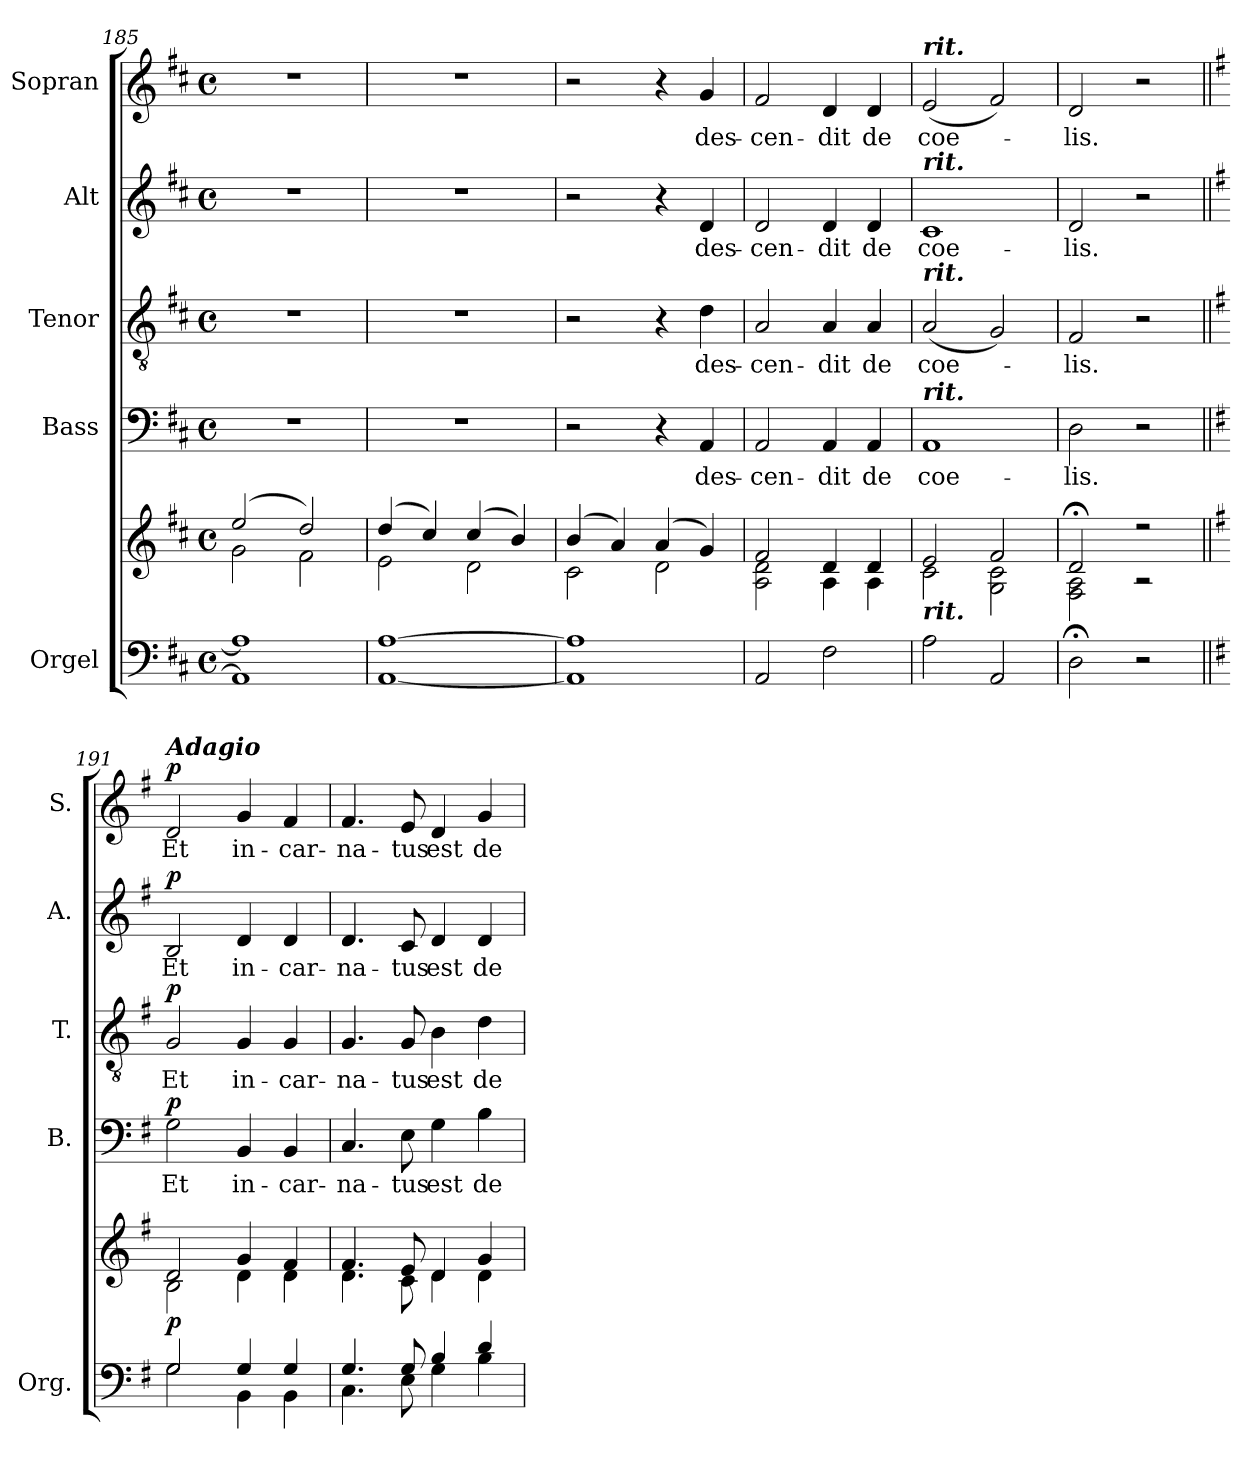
**kern	**kern	**dynam	**kern	**text	**dynam	**kern	**text	**dynam	**kern	**text	**dynam	**kern	**text	**dynam
*part5	*part5	*part5	*part4	*part4	*part4	*part3	*part3	*part3	*part2	*part2	*part2	*part1	*part1	*part1
*staff6	*staff5	*staff5/6	*staff4	*staff4	*staff4	*staff3	*staff3	*staff3	*staff2	*staff2	*staff2	*staff1	*staff1	*staff1
*I"Orgel	*	*	*I"Bass	*	*	*I"Tenor	*	*	*I"Alt	*	*	*I"Sopran	*	*
*I'Org.	*	*	*I'B.	*	*	*I'T.	*	*	*I'A.	*	*	*I'S.	*	*
*clefF4	*clefG2	*	*clefF4	*	*	*clefGv2	*	*	*clefG2	*	*	*clefG2	*	*
*k[f#c#]	*k[f#c#]	*	*k[f#c#]	*	*	*k[f#c#]	*	*	*k[f#c#]	*	*	*k[f#c#]	*	*
*D:	*D:	*	*D:	*	*	*D:	*	*	*D:	*	*	*D:	*	*
*M4/4	*M4/4	*	*M4/4	*	*	*M4/4	*	*	*M4/4	*	*	*M4/4	*	*
*met(c)	*met(c)	*	*met(c)	*	*	*met(c)	*	*	*met(c)	*	*	*met(c)	*	*
=185	=185	=185	=185	=185	=185	=185	=185	=185	=185	=185	=185	=185	=185	=185
*^	*^	*	*	*	*	*	*	*	*	*	*	*	*	*
1A]	1AA]	(2ee/	2g\	.	1r	.	.	1r	.	.	1r	.	.	1r	.	.
.	.	2dd/)	2f#\	.	.	.	.	.	.	.	.	.	.	.	.	.
=186	=186	=186	=186	=186	=186	=186	=186	=186	=186	=186	=186	=186	=186	=186	=186	=186
[>1A	[<1AA	(4dd/	2e\	.	1r	.	.	1r	.	.	1r	.	.	1r	.	.
.	.	4cc#/)	.	.	.	.	.	.	.	.	.	.	.	.	.	.
.	.	(4cc#/	2d\	.	.	.	.	.	.	.	.	.	.	.	.	.
.	.	4b/)	.	.	.	.	.	.	.	.	.	.	.	.	.	.
=187	=187	=187	=187	=187	=187	=187	=187	=187	=187	=187	=187	=187	=187	=187	=187	=187
1A]	1AA]	(4b/	2c#\	.	2r	.	.	2r	.	.	2r	.	.	2r	.	.
.	.	4a/)	.	.	.	.	.	.	.	.	.	.	.	.	.	.
.	.	(4a/	2d\	.	4r	.	.	4r	.	.	4r	.	.	4r	.	.
!	!	!	!	!	!	!LO:LY:b	!	!	!LO:LY:b	!	!	!LO:LY:b	!	!	!LO:LY:b	!
.	.	4g/)	.	.	4AA/	des-	.	4d\	des-	.	4d/	des-	.	4g/	des-	.
*v	*v	*	*	*	*	*	*	*	*	*	*	*	*	*	*	*
=188	=188	=188	=188	=188	=188	=188	=188	=188	=188	=188	=188	=188	=188	=188	=188
!	!	!	!	!	!LO:LY:b	!	!	!LO:LY:b	!	!	!LO:LY:b	!	!	!LO:LY:b	!
2AA/	2f#/	2A\ 2d\	.	2AA/	-cen-	.	2A/	-cen-	.	2d/	-cen-	.	2f#/	-cen-	.
!	!	!	!	!	!LO:LY:b	!	!	!LO:LY:b	!	!	!LO:LY:b	!	!	!LO:LY:b	!
2F#\	4d/	4A\	.	4AA/	-dit	.	4A/	-dit	.	4d/	-dit	.	4d/	-dit	.
!	!	!	!	!	!LO:LY:b	!	!	!LO:LY:b	!	!	!LO:LY:b	!	!	!LO:LY:b	!
.	4d/	4A\	.	4AA/	de	.	4A/	de	.	4d/	de	.	4d/	de	.
=189	=189	=189	=189	=189	=189	=189	=189	=189	=189	=189	=189	=189	=189	=189	=189
!	!	!	!	!	!	!	!	!	!	!	!	!	!LO:TX:a:Bi:t=rit.	!	!
!	!	!	!	!	!	!	!	!	!	!LO:TX:a:Bi:t=rit.	!	!	!	!	!
!	!	!	!	!	!	!	!LO:TX:a:Bi:t=rit.	!	!	!	!	!	!	!	!
!	!	!	!	!LO:TX:a:Bi:t=rit.	!	!	!	!	!	!	!	!	!	!	!
!	!LO:TX:b:Bi:t=rit.	!	!	!	!	!	!	!	!	!	!	!	!	!	!
!	!	!	!	!	!LO:LY:b	!	!	!LO:LY:b	!	!	!LO:LY:b	!	!	!LO:LY:b	!
2A\	2e/	2c#\	.	1AA	coe-	.	(<2A/	coe-	.	1c#	coe-	.	(<2e/	coe-	.
2AA/	2f#/	2G\ 2c#\	.	.	.	.	2G/)	.	.	.	.	.	2f#/)	.	.
=190	=190	=190	=190	=190	=190	=190	=190	=190	=190	=190	=190	=190	=190	=190	=190
!	!	!	!	!	!LO:LY:b	!	!	!LO:LY:b	!	!	!LO:LY:b	!	!	!LO:LY:b	!
2D;<\	2d;</	2F#\ 2A\	.	2D\	-lis.	.	2F#/	-lis.	.	2d/	-lis.	.	2d/	-lis.	.
2r	2r	2r	.	2r	.	.	2r	.	.	2r	.	.	2r	.	.
!!LO:LB:g=z
=191||	=191||	=191||	=191||	=191||	=191||	=191||	=191||	=191||	=191||	=191||	=191||	=191||	=191||	=191||	=191||
*k[f#]	*k[f#]	*	*	*k[f#]	*	*	*k[f#]	*	*	*k[f#]	*	*	*k[f#]	*	*
*G:	*G:	*	*	*G:	*	*	*G:	*	*	*G:	*	*	*G:	*	*
*^	*	*	*	*	*	*	*	*	*	*	*	*	*	*	*
!	!	!	!	!	!	!	!	!	!	!	!	!	!	!LO:TX:a:Bi:t=Adagio	!	!
!	!	!	!	!LO:DY:b	!	!LO:LY:b	!LO:DY:a	!	!LO:LY:b	!LO:DY:a	!	!LO:LY:b	!LO:DY:a	!	!LO:LY:b	!LO:DY:a
2G/	2G\	2d/	2B\	p	2G\	Et	p	2G/	Et	p	2B/	Et	p	2d/	Et	p
!	!	!	!	!	!	!LO:LY:b	!	!	!LO:LY:b	!	!	!LO:LY:b	!	!	!LO:LY:b	!
4G/	4BB\	4g/	4d\	.	4BB/	in-	.	4G/	in-	.	4d/	in-	.	4g/	in-	.
!	!	!	!	!	!	!LO:LY:b	!	!	!LO:LY:b	!	!	!LO:LY:b	!	!	!LO:LY:b	!
4G/	4BB\	4f#/	4d\	.	4BB/	-car-	.	4G/	-car-	.	4d/	-car-	.	4f#/	-car-	.
=192	=192	=192	=192	=192	=192	=192	=192	=192	=192	=192	=192	=192	=192	=192	=192	=192
!	!	!	!	!	!	!LO:LY:b	!	!	!LO:LY:b	!	!	!LO:LY:b	!	!	!LO:LY:b	!
4.G/	4.C\	4.f#/	4.d\	.	4.C/	-na-	.	4.G/	-na-	.	4.d/	-na-	.	4.f#/	-na-	.
!	!	!	!	!	!	!LO:LY:b	!	!	!LO:LY:b	!	!	!LO:LY:b	!	!	!LO:LY:b	!
8G/	8E\	8e/	8c\	.	8E\	-tus	.	8G/	-tus	.	8c/	-tus	.	8e/	-tus	.
!	!	!	!	!	!	!LO:LY:b	!	!	!LO:LY:b	!	!	!LO:LY:b	!	!	!LO:LY:b	!
4B/	4G\	4d/	4d\	.	4G\	est	.	4B\	est	.	4d/	est	.	4d/	est	.
!	!	!	!	!	!	!LO:LY:b	!	!	!LO:LY:b	!	!	!LO:LY:b	!	!	!LO:LY:b	!
4d/	4B\	4g/	4d\	.	4B\	de	.	4d\	de	.	4d/	de	.	4g/	de	.
*v	*v	*	*	*	*	*	*	*	*	*	*	*	*	*	*	*
*	*v	*v	*	*	*	*	*	*	*	*	*	*	*	*	*
=	=	=	=	=	=	=	=	=	=	=	=	=	=	=
*-	*-	*-	*-	*-	*-	*-	*-	*-	*-	*-	*-	*-	*-	*-
